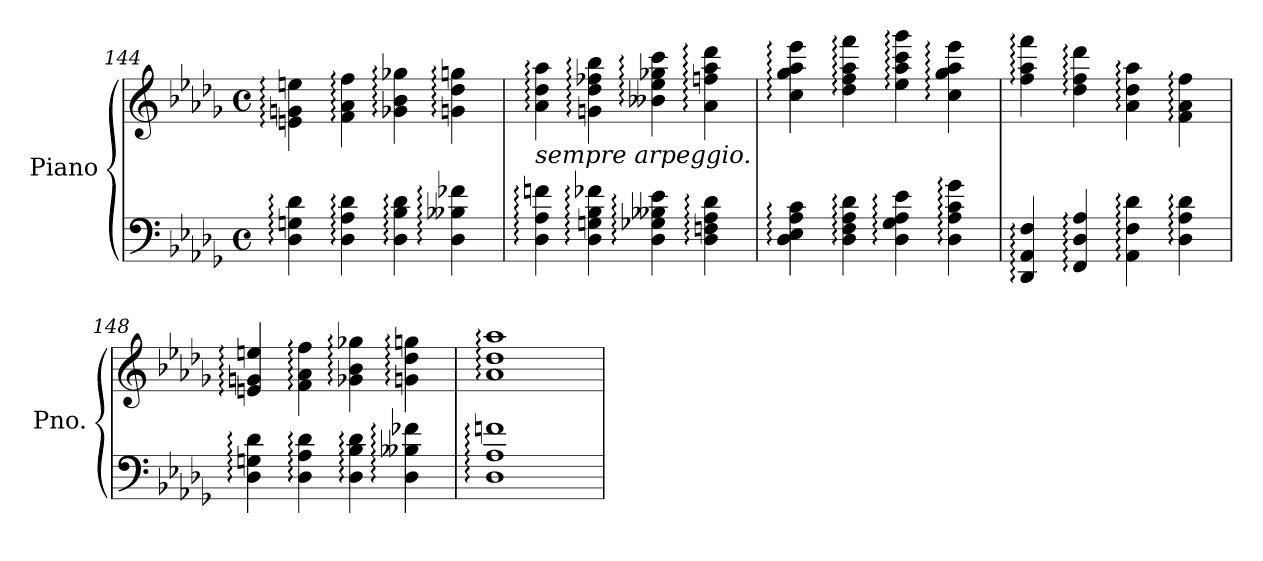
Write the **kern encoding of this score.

**kern	**kern
*part1	*part1
*staff2	*staff1
*I"Piano	*
*I'Pno.	*
*clefF4	*clefG2
*k[b-e-a-d-g-]	*k[b-e-a-d-g-]
*M4/4	*M4/4
*met(c)	*met(c)
=144	=144
4D-\: 4Gn\: 4d-\:	4en\: 4gn\: 4een\:
4D-\: 4A-\: 4d-\:	4f\: 4a-\: 4ff\:
4D-\: 4B-\: 4d-\:	4g-X\: 4b-\: 4gg-X\:
4D-\: 4B--X\: 4f-X\:	4gn\: 4dd-\: 4ggn\:
!!LO:LB:g=z
=145	=145
!	!LO:TX:b:i:t=sempre arpeggio.
4D-\: 4A-\: 4fn\:	4a-\: 4dd-\: 4aa-\:
4D-\: 4Gn\: 4B-\: 4f-X\:	4gn\: 4dd-\: 4ff-X\: 4bb-\:
4D-\: 4G-X\: 4B--X\: 4e-\:	4b--X\: 4ee-\: 4gg-X\: 4ccc\:
4D-\: 4Fn\: 4A-\: 4d-\:	4a-\: 4ffn\: 4aa-\: 4ddd-\:
=146	=146
4D-\: 4E-\: 4A-\: 4c\:	4cc\: 4gg-\: 4aa-\: 4eee-\:
4D-\: 4F\: 4A-\: 4d-\:	4dd-\: 4ff\: 4aa-\: 4fff\:
4D-\: 4G-\: 4A-\: 4e-\:	4ee-\: 4aa-\: 4ccc\: 4ggg-\:
4D-\: 4A-\: 4c\: 4g-\:	4cc\: 4gg-\: 4aa-\: 4eee-\:
!!LO:PB:g=z
=147	=147
4DD-/: 4AA-/: 4F/:	4ff\: 4aa-\: 4fff\:
4FF/: 4D-/: 4A-/:	4dd-\: 4ff\: 4ddd-\:
4AA-\: 4F\: 4d-\:	4a-\: 4dd-\: 4aa-\:
4D-\: 4A-\: 4d-\:	4f\: 4a-\: 4ff\:
=148	=148
4D-\: 4Gn\: 4d-\:	4en/: 4gn/: 4een/:
4D-\: 4A-\: 4d-\:	4f\: 4a-\: 4ff\:
4D-\: 4B-\: 4d-\:	4g-X\: 4b-\: 4gg-X\:
4D-\: 4B--X\: 4f-X\:	4gn\: 4dd-\: 4ggn\:
=149	=149
1D-: 1A-: 1fn:	1a-: 1dd-: 1aa-:
=	=
*-	*-
